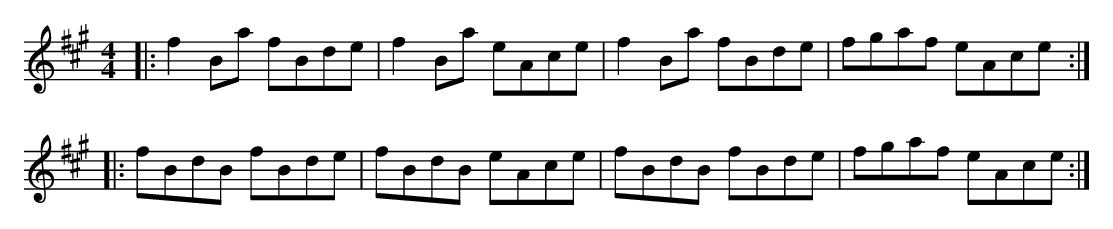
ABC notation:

X:1
M:4/4
K:Bdor
|:f2Ba fBde|f2Ba eAce|f2Ba fBde|fgaf eAce:|
|:fBdB fBde|fBdB eAce|fBdB fBde|fgaf eAce:|
